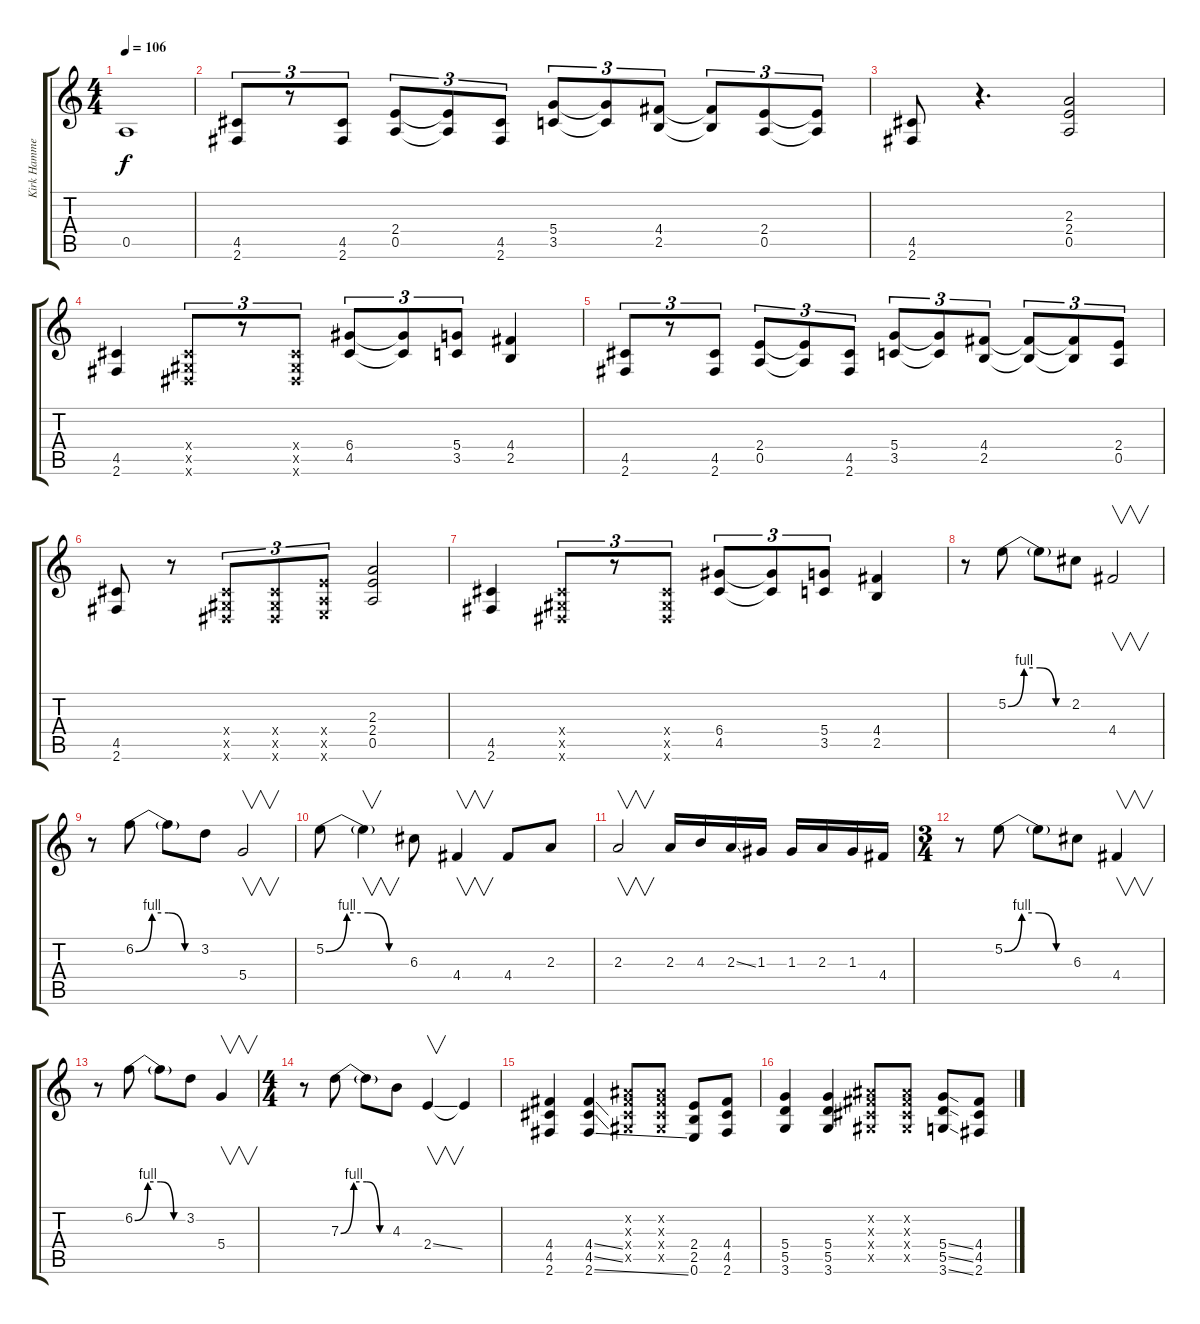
\track ("Kirk Hammett" "Kirk Hamme") {instrument distortionguitar}
\staff {score tabs}
\tuning (E4 B3 G3 D3 A2 E2) {hide}
\ts (4 4)
\tempo 106
\clef g2
\ks c
0.5.1{dy f} |
(4.5 2.6).8{tu (3 2)} r.8{tu (3 2)} (4.5 2.6).8{tu (3 2)} (2.4 0.5).8{tu (3 2)} (2.4{t} 0.5{t}).8{tu (3 2)} (4.5 2.6).8{tu (3 2)} (5.4 3.5).8{tu (3 2)} (5.4{t} 3.5{t}).8{tu (3 2)} (4.4 2.5).8{tu (3 2)} (4.4{t} 2.5{t}).8{tu (3 2)} (2.4 0.5).8{tu (3 2)} (2.4{t} 0.5{t}).8{tu (3 2)} |
(4.5 2.6).8 r.4{d} (2.3 2.4 0.5).2 |
(4.5 2.6).4 (-1.4{x} -1.5{x} -1.6{x}).8{tu (3 2)} r.8{tu (3 2)} (-1.4{x} -1.5{x} -1.6{x}).8{tu (3 2)} (6.4 4.5).8{tu (3 2)} (6.4{t} 4.5{t}).8{tu (3 2)} (5.4 3.5).8{tu (3 2)} (4.4 2.5).4 |
(4.5 2.6).8{tu (3 2)} r.8{tu (3 2)} (4.5 2.6).8{tu (3 2)} (2.4 0.5).8{tu (3 2)} (2.4{t} 0.5{t}).8{tu (3 2)} (4.5 2.6).8{tu (3 2)} (5.4 3.5).8{tu (3 2)} (5.4{t} 3.5{t}).8{tu (3 2)} (4.4 2.5).8{tu (3 2)} (4.4{t} 2.5{t}).8{tu (3 2)} (4.4{t} 2.5{t}).8{tu (3 2)} (2.4 0.5).8{tu (3 2)} |
(4.5 2.6).8 r.8 (-1.4{x} -1.5{x} -1.6{x}).8{tu (3 2)} (-1.4{x} -1.5{x} -1.6{x}).8{tu (3 2)} (2.4{x} 0.5{x} 0.6{x}).8{tu (3 2)} (2.3 2.4 0.5).2 |
(4.5 2.6).4 (-1.4{x} -1.5{x} -1.6{x}).8{tu (3 2)} r.8{tu (3 2)} (-1.4{x} -1.5{x} -1.6{x}).8{tu (3 2)} (6.4 4.5).8{tu (3 2)} (6.4{t} 4.5{t}).8{tu (3 2)} (5.4 3.5).8{tu (3 2)} (4.4 2.5).4 |
r.8 5.2{be (custom 0 0 15 4 30 4 45 0 60 0)}.8 5.2{t}.8 2.2.8 4.4.2{v} |
r.8 6.2{be (custom 0 0 15 4 30 4 45 0 60 0)}.8 6.2{t}.8 3.2.8 5.4.2{v} |
5.2{be (custom 0 0 15 4 30 4 45 0 60 0)}.8 5.2{t}.4{v} 6.3.8 4.4.4{v} 4.4.8 2.3.8 |
2.3.2{v} 2.3.16 4.3.16 2.3{ss}.16 1.3.16 1.3.16 2.3.16 1.3.16 4.4.16 |
\ts (3 4)
r.8 5.2{be (custom 0 0 15 4 30 4 45 0 60 0)}.8 5.2{t}.8 6.3.8 4.4.4{v} |
r.8 6.2{be (custom 0 0 15 4 30 4 45 0 60 0)}.8 6.2{t}.8 3.2.8 5.4.4{v} |
\ts (4 4)
r.8 7.3{be (custom 0 0 15 4 30 4 45 0 60 0)}.8 7.3{t}.8 4.3.8 2.4{ss}.4{v} 2.4{t}.4 |
(4.4 4.5 2.6).4 (4.4{ss} 4.5{ss} 2.6{ss}).4 (-1.2{x} -1.3{x} -1.4{x} -1.5{x}).8 (-1.2{x} -1.3{x} -1.4{x} -1.5{x}).8 (2.4 2.5 0.6).8 (4.4 4.5 2.6).8 |
(5.4 5.5 3.6).4 (5.4 5.5 3.6).4 (-1.2{x} -1.3{x} -1.4{x} -1.5{x}).8 (-1.2{x} -1.3{x} -1.4{x} -1.5{x}).8 (5.4{ss} 5.5{ss} 3.6{ss}).8 (4.4 4.5 2.6).8
